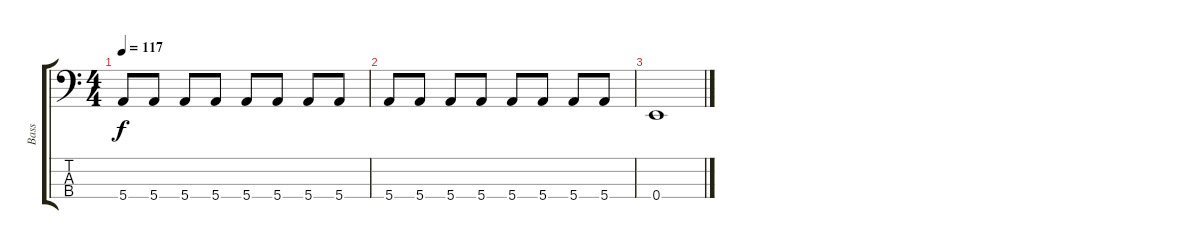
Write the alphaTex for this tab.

\track ("Bass" "Bass") {instrument electricbassfinger}
\staff {score tabs}
\tuning (G2 D2 A1 E1) {hide}
\ts (4 4)
\tempo 117
\clef f4
\ks c
5.4.8{dy f} 5.4.8 5.4.8 5.4.8 5.4.8 5.4.8 5.4.8 5.4.8 |
5.4.8 5.4.8 5.4.8 5.4.8 5.4.8 5.4.8 5.4.8 5.4.8 |
0.4.1
